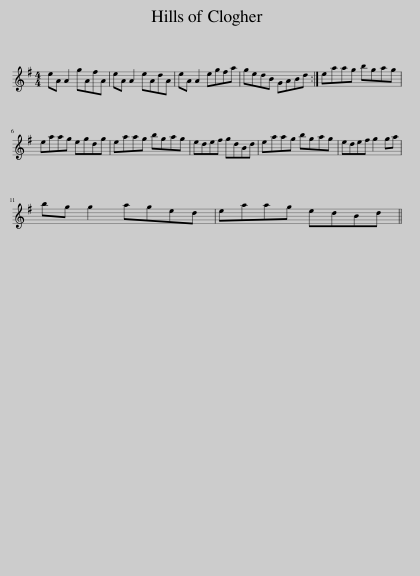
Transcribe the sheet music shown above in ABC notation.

X:1
L:1/8
M:4/4
I:linebreak $
K:G
V:1 treble
V:1
 eA A2 gAfA | eA A2 eAdA | eA A2 egfa | gedB GABd :| eaag bgag |$ %5
 eaag egdg | eaag bgag | edef gdBd | eaag bgag | edef g2 ga |$ %10
 bg g2 aged | eaag edBd || %12
